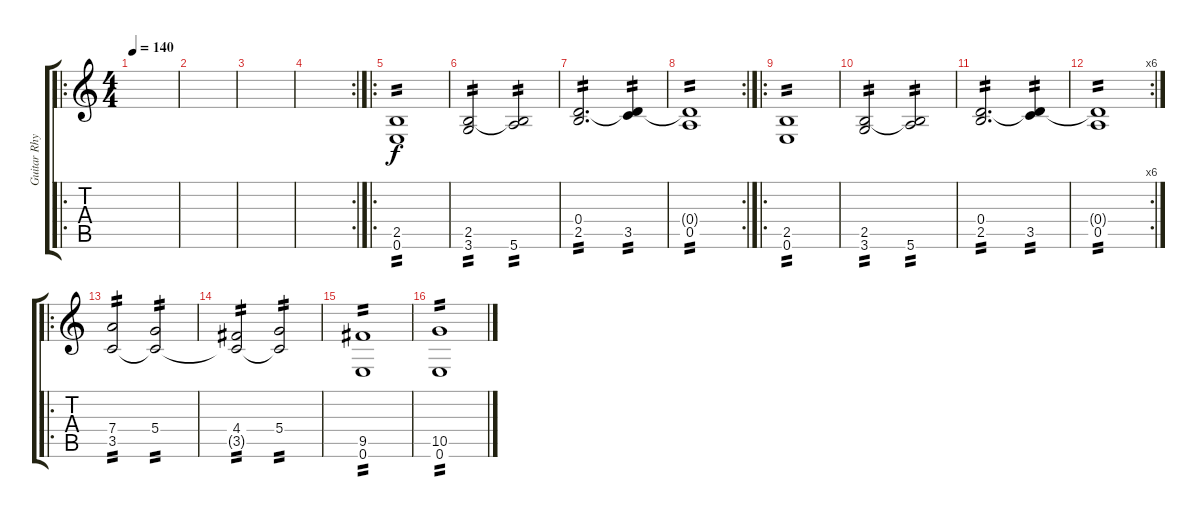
\track ("Guitar Rhytmic" "Guitar Rhy") {instrument distortionguitar}
\staff {score tabs}
\tuning (E4 B3 G3 D3 A2 E2) {hide}
\ro
\ts (4 4)
\tempo 140
\clef g2
\ks c
|
|
|
\rc 2
|
\ro
(2.5 0.6).1{tp 2} |
(2.5 3.6).2{tp 2} (2.5{t} 5.6).2{tp 2} |
(0.4 2.5).2{d tp 2} (0.4{t} 3.5).4{tp 2} |
\rc 2
(0.4{t} 0.5).1{tp 2} |
\ro
(2.5 0.6).1{tp 2} |
(2.5 3.6).2{tp 2} (2.5{t} 5.6).2{tp 2} |
(0.4 2.5).2{d tp 2} (0.4{t} 3.5).4{tp 2} |
\rc 6
(0.4{t} 0.5).1{tp 2} |
\ro
(7.4 3.5).2{tp 2} (5.4 3.5{t}).2{tp 2} |
(4.4 3.5{t}).2{tp 2} (5.4 3.5{t}).2{tp 2} |
(9.5 0.6).1{tp 2} |
(10.5 0.6).1{tp 2}
